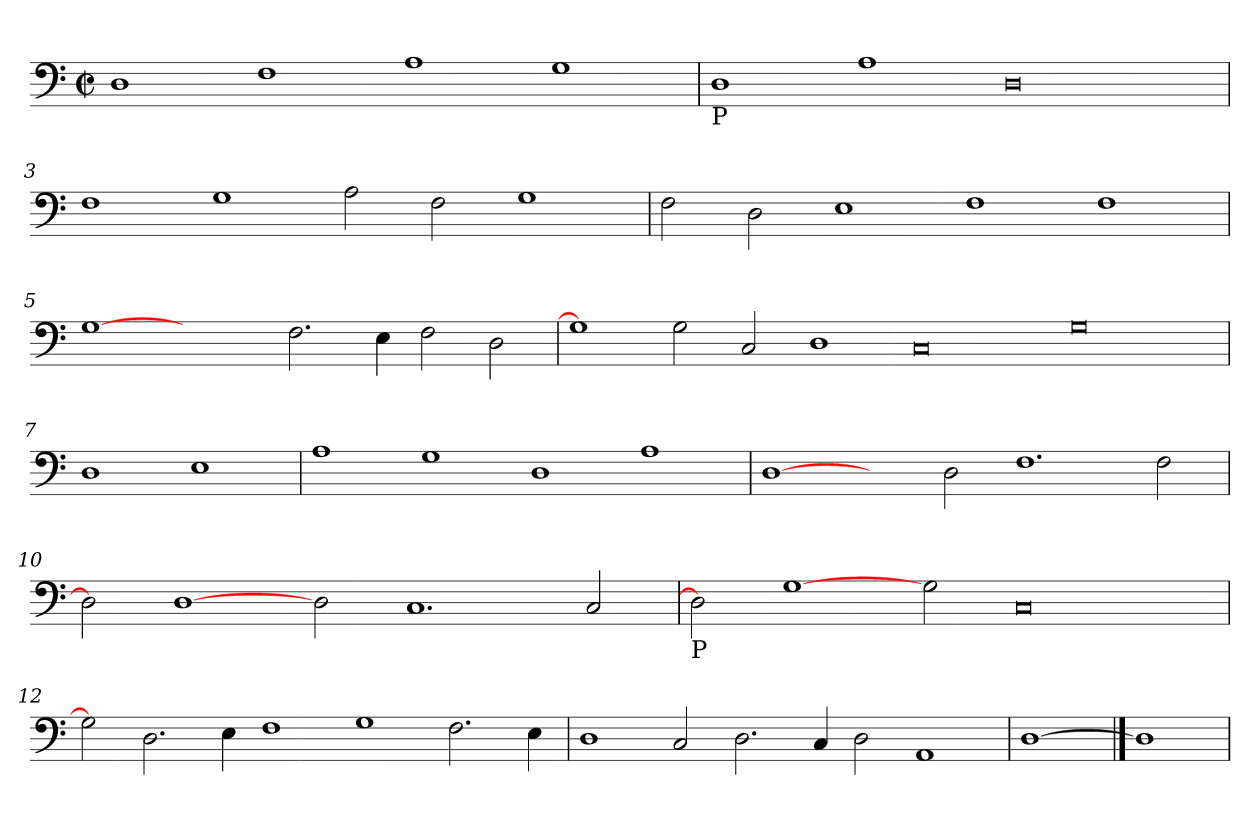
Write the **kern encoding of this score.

**kern
*part1
*staff1
*clefF4
*k[]
*M2/2
*met(c|)
=1
1D
1F
1A
1G
=2
!LO:TX:b:t=P
1D
1A
0D
=3
1F
1G
2A\
2F\
1G
=4
2F\
2D\
1E
1F
1F
=5
[1G
1ryy
2.F\
4E\
2F\
2D\
=6
1G]
2G\
2C/
1D
0C
0G
=7
1D
1E
=8
1A
1G
1D
1A
=9
[1D
2ryy
2D\
1.F
2F\
=10
2D]
[1D
2D\
1.C
2C/
=11
!LO:TX:b:t=P
2D]
[1G
2G\
0C
=12
2G]
2.D\
4E\
1F
1G
2.F\
4E\
=13
1D
2C/
2.D\
4C/
2D\
1AA
=14
[1D
==15
1D]
=
*-
